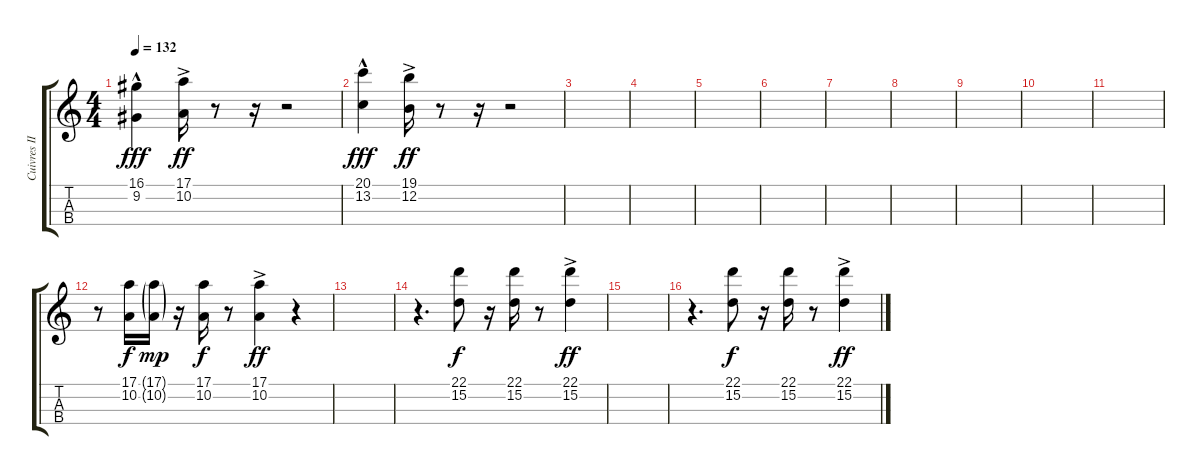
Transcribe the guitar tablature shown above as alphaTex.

\track ("Cuivres II" "Cuivres II") {instrument brasssection}
\staff {score tabs}
\tuning (E4 B3 G3 D3) {hide}
\ts (4 4)
\tempo 132
\clef g2
\ks c
(16.1{hac} 9.2{hac}).4{dy fff} (17.1{ac} 10.2{ac}).16{dy ff} r.8 r.16 r.2 |
(20.1{hac} 13.2{hac}).4{dy fff} (19.1{ac} 12.2{ac}).16{dy ff} r.8 r.16 r.2 |
|
|
|
|
|
|
|
|
|
r.8 (17.1 10.2).16{dy f} (17.1{g} 10.2{g}).16{dy mp} r.16 (17.1 10.2).16{dy f} r.8 (17.1{ac} 10.2{ac}).4{dy ff} r.4 |
|
r.4{d} (22.1 15.2).8{dy f} r.16 (22.1 15.2).16 r.8 (22.1{ac} 15.2{ac}).4{dy ff} |
|
r.4{d} (22.1 15.2).8{dy f} r.16 (22.1 15.2).16 r.8 (22.1{ac} 15.2{ac}).4{dy ff}
